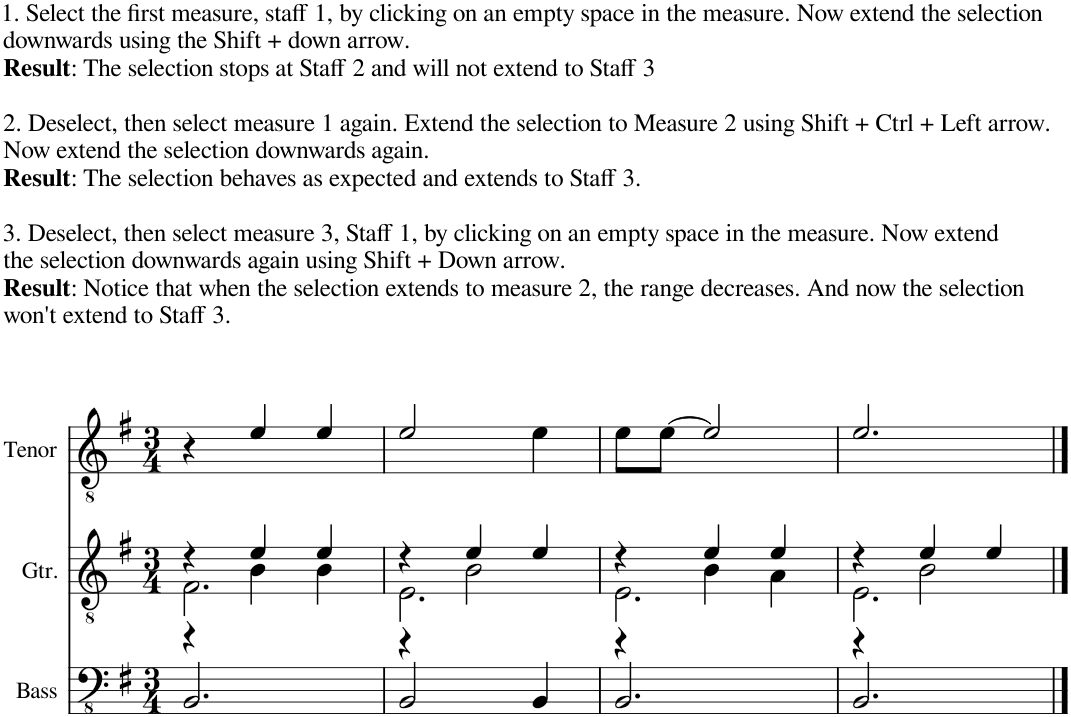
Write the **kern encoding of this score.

**kern	**kern	**kern
*part3	*part2	*part1
*staff3	*staff2	*staff1
*I"Bass	*I"Gtr.	*I"Tenor
*I'Bs.	*	*I'T
*clefFv4	*clefGv2	*clefGv2
*k[f#]	*k[f#]	*k[f#]
*M3/4	*M3/4	*M3/4
=1	=1	=1
*	*^	*
*	*	*^	*
!	!	!	!	!LO:TX:a:t=1. Select the first measure, staff 1, by clicking on an empty space in the measure. Now extend the selection
!	!	!	!	!LO:TX:a:t=downwards using the Shift + down arrow.
!	!	!	!	!LO:TX:a:B:t=Result
!	!	!	!	!LO:TX:a:t=&colon; The selection stops at Staff 2 and will not extend to Staff 3
!	!	!	!	!LO:TX:a:t=2. Deselect, then select measure 1 again. Extend the selection to Measure 2 using Shift + Ctrl + Left arrow.
!	!	!	!	!LO:TX:a:t=Now extend the selection downwards again.
!	!	!	!	!LO:TX:a:B:t=Result
!	!	!	!	!LO:TX:a:t=&colon; The selection behaves as expected and extends to Staff 3.
!	!	!	!	!LO:TX:a:t=3. Deselect, then select measure 3, Staff 1, by clicking on an empty space in the measure. Now extend
!	!	!	!	!LO:TX:a:t=the selection downwards again using Shift + Down arrow.
!	!	!	!	!LO:TX:a:B:t=Result
!	!	!	!	!LO:TX:a:t=&colon; Notice that when the selection extends to measure 2, the range decreases. And now the selection
!	!	!	!	!LO:TX:a:t=won't extend to Staff 3.
2.BBB/	4r	2.F#\	4r	4r
.	4e/	.	4B\	4e/
.	4e/	.	4B\	4e/
=2	=2	=2	=2	=2
2BBB/	4r	2.E\	4r	2e/
.	4e/	.	2B\	.
4BBB/	4e/	.	.	4e\
=3	=3	=3	=3	=3
2.BBB/	4r	2.E\	4r	8e\L
.	.	.	.	[8e\J
.	4e/	.	4B\	2e/]
.	4e/	.	4A\	.
=4	=4	=4	=4	=4
2.BBB/	4r	2.E\	4r	2.e/
.	4e/	.	2B\	.
.	4e/	.	.	.
*	*v	*v	*v	*
==	==	==
*-	*-	*-
